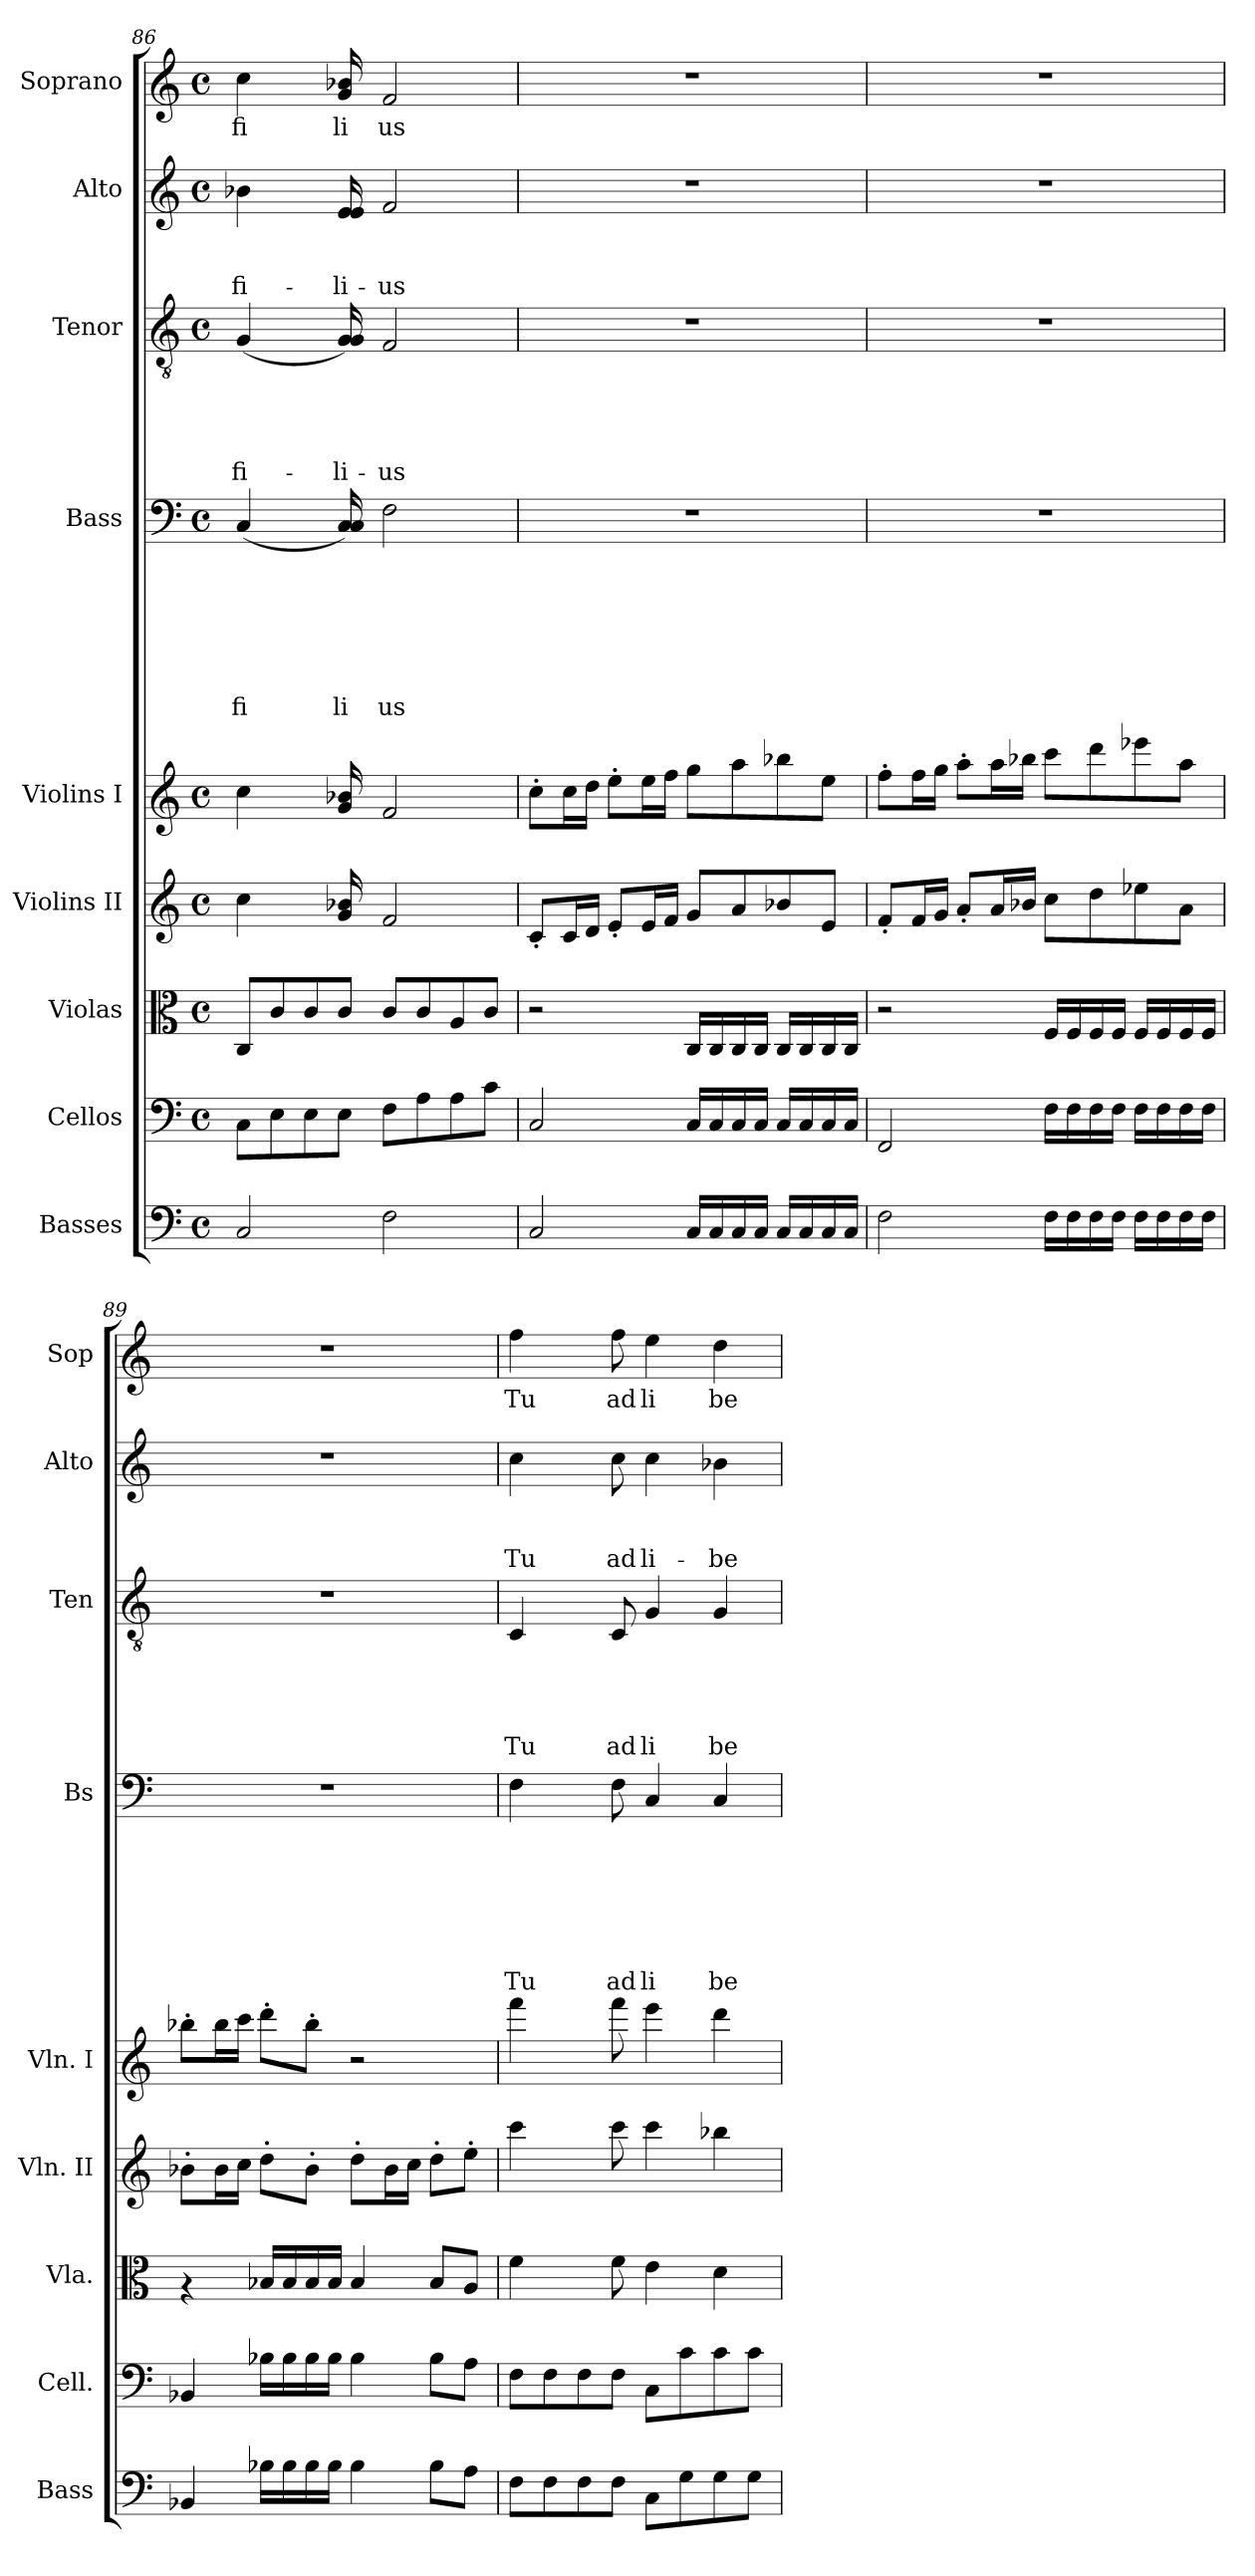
**kern	**kern	**kern	**kern	**kern	**kern	**text	**text	**text	**text	**text	**text	**text	**kern	**text	**text	**text	**text	**text	**kern	**text	**text	**text	**kern	**text
*part9	*part8	*part7	*part6	*part5	*part4	*part4	*part4	*part4	*part4	*part4	*part4	*part4	*part3	*part3	*part3	*part3	*part3	*part3	*part2	*part2	*part2	*part2	*part1	*part1
*staff9	*staff8	*staff7	*staff6	*staff5	*staff4	*staff4	*staff4	*staff4	*staff4	*staff4	*staff4	*staff4	*staff3	*staff3	*staff3	*staff3	*staff3	*staff3	*staff2	*staff2	*staff2	*staff2	*staff1	*staff1
*I"Basses	*I"Cellos	*I"Violas	*I"Violins II	*I"Violins I	*I"Bass	*	*	*	*	*	*	*	*I"Tenor	*	*	*	*	*	*I"Alto	*	*	*	*I"Soprano	*
*I'Bass	*I'Cell.	*I'Vla.	*I'Vln. II	*I'Vln. I	*I'Bs	*	*	*	*	*	*	*	*I'Ten	*	*	*	*	*	*I'Alto	*	*	*	*I'Sop	*
*clefF4	*clefF4	*clefC3	*clefG2	*clefG2	*clefF4	*	*	*	*	*	*	*	*clefGv2	*	*	*	*	*	*clefG2	*	*	*	*clefG2	*
*ITrd7c12	*	*	*	*	*	*	*	*	*	*	*	*	*	*	*	*	*	*	*	*	*	*	*	*
*k[]	*k[]	*k[]	*k[]	*k[]	*k[]	*	*	*	*	*	*	*	*k[]	*	*	*	*	*	*k[]	*	*	*	*k[]	*
*C:	*C:	*C:	*C:	*C:	*C:	*	*	*	*	*	*	*	*C:	*	*	*	*	*	*C:	*	*	*	*C:	*
*M4/4	*M4/4	*M4/4	*M4/4	*M4/4	*M4/4	*	*	*	*	*	*	*	*M4/4	*	*	*	*	*	*M4/4	*	*	*	*M4/4	*
*met(c)	*met(c)	*met(c)	*met(c)	*met(c)	*met(c)	*	*	*	*	*	*	*	*met(c)	*	*	*	*	*	*met(c)	*	*	*	*met(c)	*
=86	=86	=86	=86	=86	=86	=86	=86	=86	=86	=86	=86	=86	=86	=86	=86	=86	=86	=86	=86	=86	=86	=86	=86	=86
!	!	!	!	!	!	!	!	!	!	!	!	!LO:LY:b	!	!	!	!	!	!LO:LY:b	!	!	!	!LO:LY:b	!	!LO:LY:b
2CC/	8C\L	8C/L	4cc\	4cc\	(<4C/	.	.	.	.	.	.	fi	(<4G/	.	.	.	.	fi-	4b-X\	.	.	fi-	4cc\	fi
.	8E\	8c/	.	.	.	.	.	.	.	.	.	.	.	.	.	.	.	.	.	.	.	.	.	.
.	8E\	8c/	8ryy	8ryy	8ryy	.	.	.	.	.	.	.	8ryy	.	.	.	.	.	8ryy	.	.	.	8ryy	.
!	!	!	!	!	!	!	!	!	!	!	!	!LO:LY:b	!	!	!	!	!	!LO:LY:b	!	!	!	!LO:LY:b	!	!LO:LY:b
.	8E\J	8c/J	16g/ 16b-X/	16g/ 16b-X/	16C/ 16C/)	.	.	.	.	.	.	li	16G/ 16G/)	.	.	.	.	-li-	16e/ 16e/	.	.	-li-	16g/ 16b-X/	li
.	.	.	16ryy	16ryy	16ryy	.	.	.	.	.	.	.	16ryy	.	.	.	.	.	16ryy	.	.	.	16ryy	.
!	!	!	!	!	!	!	!	!	!	!	!	!LO:LY:b	!	!	!	!	!	!LO:LY:b	!	!	!	!LO:LY:b	!	!LO:LY:b
2FF\	8F\L	8c/L	2f/	2f/	2F\	.	.	.	.	.	.	us	2F/	.	.	.	.	-us	2f/	.	.	-us	2f/	us
.	8A\	8c/	.	.	.	.	.	.	.	.	.	.	.	.	.	.	.	.	.	.	.	.	.	.
.	8A\	8A/	.	.	.	.	.	.	.	.	.	.	.	.	.	.	.	.	.	.	.	.	.	.
.	8c\J	8c/J	.	.	.	.	.	.	.	.	.	.	.	.	.	.	.	.	.	.	.	.	.	.
=87	=87	=87	=87	=87	=87	=87	=87	=87	=87	=87	=87	=87	=87	=87	=87	=87	=87	=87	=87	=87	=87	=87	=87	=87
2CC/	2C/	2r	8c'</L	8cc'>\L	1r	.	.	.	.	.	.	.	1r	.	.	.	.	.	1r	.	.	.	1r	.
.	.	.	16c/L	16cc\L	.	.	.	.	.	.	.	.	.	.	.	.	.	.	.	.	.	.	.	.
.	.	.	16d/JJ	16dd\JJ	.	.	.	.	.	.	.	.	.	.	.	.	.	.	.	.	.	.	.	.
.	.	.	8e'</L	8ee'>\L	.	.	.	.	.	.	.	.	.	.	.	.	.	.	.	.	.	.	.	.
.	.	.	16e/L	16ee\L	.	.	.	.	.	.	.	.	.	.	.	.	.	.	.	.	.	.	.	.
.	.	.	16f/JJ	16ff\JJ	.	.	.	.	.	.	.	.	.	.	.	.	.	.	.	.	.	.	.	.
16CC/LL	16C/LL	16C/LL	8g/L	8gg\L	.	.	.	.	.	.	.	.	.	.	.	.	.	.	.	.	.	.	.	.
16CC/	16C/	16C/	.	.	.	.	.	.	.	.	.	.	.	.	.	.	.	.	.	.	.	.	.	.
16CC/	16C/	16C/	8a/	8aa\	.	.	.	.	.	.	.	.	.	.	.	.	.	.	.	.	.	.	.	.
16CC/JJ	16C/JJ	16C/JJ	.	.	.	.	.	.	.	.	.	.	.	.	.	.	.	.	.	.	.	.	.	.
16CC/LL	16C/LL	16C/LL	8b-X/	8bb-X\	.	.	.	.	.	.	.	.	.	.	.	.	.	.	.	.	.	.	.	.
16CC/	16C/	16C/	.	.	.	.	.	.	.	.	.	.	.	.	.	.	.	.	.	.	.	.	.	.
16CC/	16C/	16C/	8e/J	8ee\J	.	.	.	.	.	.	.	.	.	.	.	.	.	.	.	.	.	.	.	.
16CC/JJ	16C/JJ	16C/JJ	.	.	.	.	.	.	.	.	.	.	.	.	.	.	.	.	.	.	.	.	.	.
!!LO:PB:g=z
=88	=88	=88	=88	=88	=88	=88	=88	=88	=88	=88	=88	=88	=88	=88	=88	=88	=88	=88	=88	=88	=88	=88	=88	=88
2FF\	2FF/	2r	8f'</L	8ff'>\L	1r	.	.	.	.	.	.	.	1r	.	.	.	.	.	1r	.	.	.	1r	.
.	.	.	16f/L	16ff\L	.	.	.	.	.	.	.	.	.	.	.	.	.	.	.	.	.	.	.	.
.	.	.	16g/JJ	16gg\JJ	.	.	.	.	.	.	.	.	.	.	.	.	.	.	.	.	.	.	.	.
.	.	.	8a'</L	8aa'>\L	.	.	.	.	.	.	.	.	.	.	.	.	.	.	.	.	.	.	.	.
.	.	.	16a/L	16aa\L	.	.	.	.	.	.	.	.	.	.	.	.	.	.	.	.	.	.	.	.
.	.	.	16b-X/JJ	16bb-X\JJ	.	.	.	.	.	.	.	.	.	.	.	.	.	.	.	.	.	.	.	.
16FF\LL	16F\LL	16F/LL	8cc\L	8ccc\L	.	.	.	.	.	.	.	.	.	.	.	.	.	.	.	.	.	.	.	.
16FF\	16F\	16F/	.	.	.	.	.	.	.	.	.	.	.	.	.	.	.	.	.	.	.	.	.	.
16FF\	16F\	16F/	8dd\	8ddd\	.	.	.	.	.	.	.	.	.	.	.	.	.	.	.	.	.	.	.	.
16FF\JJ	16F\JJ	16F/JJ	.	.	.	.	.	.	.	.	.	.	.	.	.	.	.	.	.	.	.	.	.	.
16FF\LL	16F\LL	16F/LL	8ee-X\	8eee-X\	.	.	.	.	.	.	.	.	.	.	.	.	.	.	.	.	.	.	.	.
16FF\	16F\	16F/	.	.	.	.	.	.	.	.	.	.	.	.	.	.	.	.	.	.	.	.	.	.
16FF\	16F\	16F/	8a\J	8aa\J	.	.	.	.	.	.	.	.	.	.	.	.	.	.	.	.	.	.	.	.
16FF\JJ	16F\JJ	16F/JJ	.	.	.	.	.	.	.	.	.	.	.	.	.	.	.	.	.	.	.	.	.	.
=89	=89	=89	=89	=89	=89	=89	=89	=89	=89	=89	=89	=89	=89	=89	=89	=89	=89	=89	=89	=89	=89	=89	=89	=89
4BBB-X/	4BB-X/	4rG	8b-X'>\L	8bb-X'>\L	1r	.	.	.	.	.	.	.	1r	.	.	.	.	.	1r	.	.	.	1r	.
.	.	.	16b-\L	16bb-\L	.	.	.	.	.	.	.	.	.	.	.	.	.	.	.	.	.	.	.	.
.	.	.	16cc\JJ	16ccc\JJ	.	.	.	.	.	.	.	.	.	.	.	.	.	.	.	.	.	.	.	.
16BB-X\LL	16B-X\LL	16B-X/LL	8dd'>\L	8ddd'>\L	.	.	.	.	.	.	.	.	.	.	.	.	.	.	.	.	.	.	.	.
16BB-\	16B-\	16B-/	.	.	.	.	.	.	.	.	.	.	.	.	.	.	.	.	.	.	.	.	.	.
16BB-\	16B-\	16B-/	8b-'>\J	8bb-'>\J	.	.	.	.	.	.	.	.	.	.	.	.	.	.	.	.	.	.	.	.
16BB-\JJ	16B-\JJ	16B-/JJ	.	.	.	.	.	.	.	.	.	.	.	.	.	.	.	.	.	.	.	.	.	.
4BB-\	4B-\	4B-/	8dd'>\L	2r	.	.	.	.	.	.	.	.	.	.	.	.	.	.	.	.	.	.	.	.
.	.	.	16b-\L	.	.	.	.	.	.	.	.	.	.	.	.	.	.	.	.	.	.	.	.	.
.	.	.	16cc\JJ	.	.	.	.	.	.	.	.	.	.	.	.	.	.	.	.	.	.	.	.	.
8BB-\L	8B-\L	8B-/L	8dd'>\L	.	.	.	.	.	.	.	.	.	.	.	.	.	.	.	.	.	.	.	.	.
8AA\J	8A\J	8A/J	8ee'>\J	.	.	.	.	.	.	.	.	.	.	.	.	.	.	.	.	.	.	.	.	.
=90	=90	=90	=90	=90	=90	=90	=90	=90	=90	=90	=90	=90	=90	=90	=90	=90	=90	=90	=90	=90	=90	=90	=90	=90
!	!	!	!	!	!	!	!	!	!	!	!	!LO:LY:b	!	!	!	!	!	!LO:LY:b	!	!	!	!LO:LY:b	!	!LO:LY:b
8FF\L	8F\L	4f\	4ccc\	4fff\	4F\	.	.	.	.	.	.	Tu	4C/	.	.	.	.	Tu	4cc\	.	.	Tu	4ff\	Tu
8FF\	8F\	.	.	.	.	.	.	.	.	.	.	.	.	.	.	.	.	.	.	.	.	.	.	.
8FF\	8F\	8ryy	8ryy	8ryy	8ryy	.	.	.	.	.	.	.	8ryy	.	.	.	.	.	8ryy	.	.	.	8ryy	.
!	!	!	!	!	!	!	!	!	!	!	!	!LO:LY:b	!	!	!	!	!	!LO:LY:b	!	!	!	!LO:LY:b	!	!LO:LY:b
8FF\J	8F\J	8f\	8ccc\	8fff\	8F\	.	.	.	.	.	.	ad	8C/	.	.	.	.	ad	8cc\	.	.	ad	8ff\	ad
!	!	!	!	!	!	!	!	!	!	!	!	!LO:LY:b	!	!	!	!	!	!LO:LY:b	!	!	!	!LO:LY:b	!	!LO:LY:b
8CC\L	8C\L	4e\	4ccc\	4eee\	4C/	.	.	.	.	.	.	li	4G/	.	.	.	.	li	4cc\	.	.	li-	4ee\	li
8GG\	8c\	.	.	.	.	.	.	.	.	.	.	.	.	.	.	.	.	.	.	.	.	.	.	.
!	!	!	!	!	!	!	!	!	!	!	!	!LO:LY:b	!	!	!	!	!	!LO:LY:b	!	!	!	!LO:LY:b	!	!LO:LY:b
8GG\	8c\	4d\	4bb-X\	4ddd\	4C/	.	.	.	.	.	.	be	4G/	.	.	.	.	be	4b-X\	.	.	-be-	4dd\	be
8GG\J	8c\J	.	.	.	.	.	.	.	.	.	.	.	.	.	.	.	.	.	.	.	.	.	.	.
=	=	=	=	=	=	=	=	=	=	=	=	=	=	=	=	=	=	=	=	=	=	=	=	=
*-	*-	*-	*-	*-	*-	*-	*-	*-	*-	*-	*-	*-	*-	*-	*-	*-	*-	*-	*-	*-	*-	*-	*-	*-
